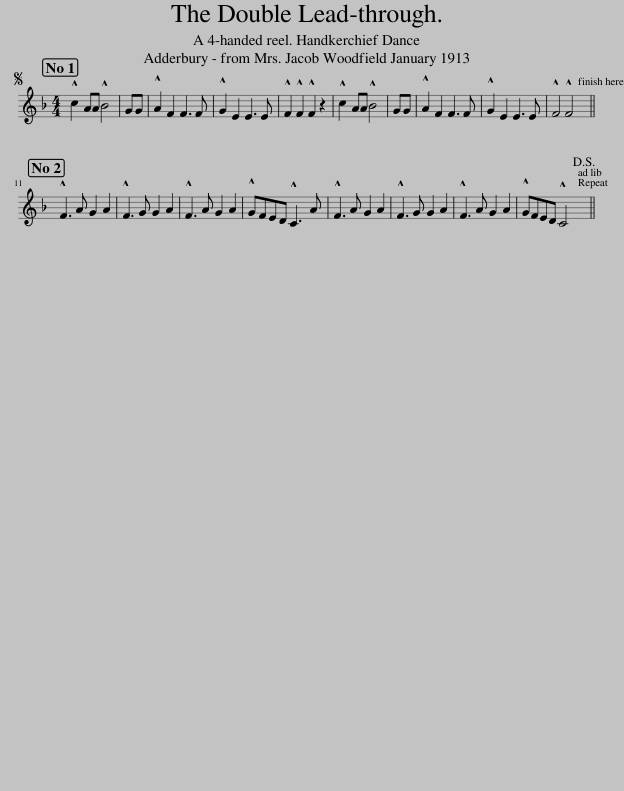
X:1
L:1/8
M:4/4
I:linebreak $
K:F
V:1 treble
V:1
S !^!c2 AA !^!B4 | GG | !^!A2 F2 F3 F | !^!G2 E2 E3 E | !^!F2 !^!F2 !^!F2 z2 | %5
 !^!c2 AA !^!B4 | GG | !^!A2 F2 F3 F | !^!G2 E2 E3 E | !^!F4 !^!F4 ||$ %10
 !^!F3 A G2 A2 | !^!F3 G G2 A2 | !^!F3 A G2 A2 | !^!GFED !^!C3 A | !^!F3 A G2 A2 | %15
 !^!F3 G G2 A2 | !^!F3 A G2 A2 | !^!GFED !^!C4!D.S.! || %18
